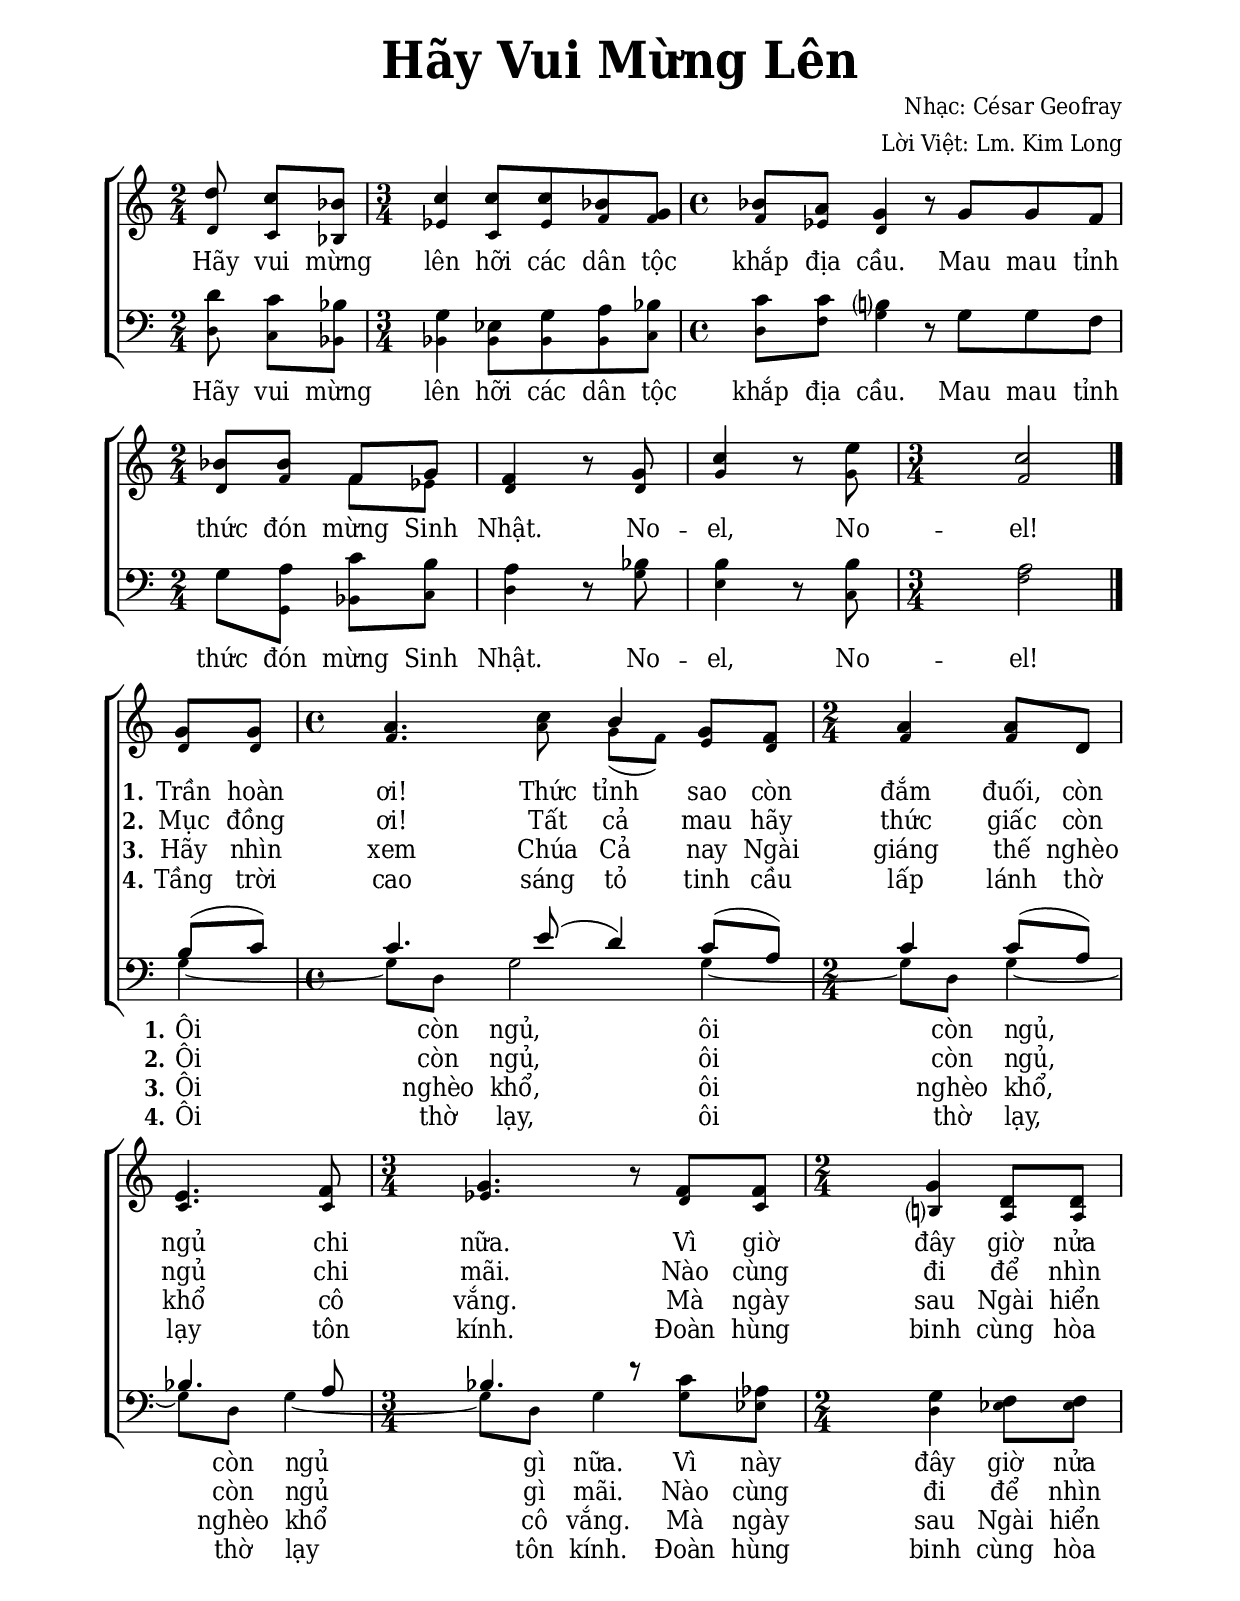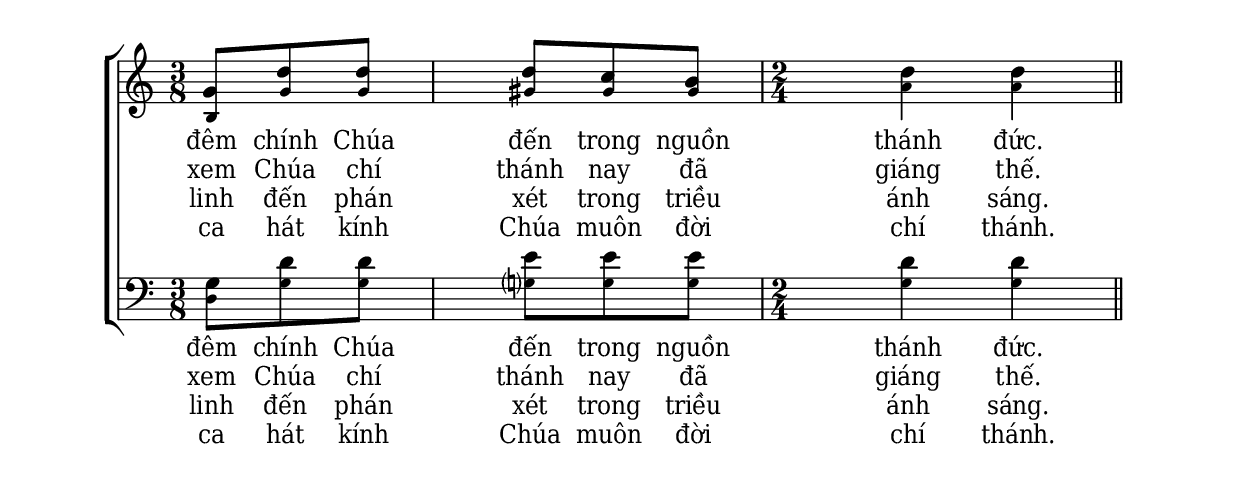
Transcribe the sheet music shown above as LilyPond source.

% Cài đặt chung
\version "2.22.1"
\include "english.ly"

\header {
  title = \markup { \fontsize #3 "Hãy Vui Mừng Lên" }
  composer = "Nhạc: César Geofray"
  arranger = "Lời Việt: Lm. Kim Long"
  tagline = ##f
}

% Nhạc
nhacPhienKhucSop = \relative c'' {
  \override Staff.TimeSignature.break-visibility = #end-of-line-invisible
  \set Staff.printKeyCancellation = ##f
  \set Staff.explicitKeySignatureVisibility = #end-of-line-invisible
  \autoPageBreaksOff
  \partial 4. d8 c bf |
  \time 3/4
  c4 c8 c bf g |
  \time 4/4
  bf a g4 r8 g g f |
  \time 2/4
  bf bf f g |
  f4 r8 g |
  c4 r8 e |
  \time 3/4 c2 \bar "|." \break
  
  g8 g |
  \time 4/4
  a4. c8 b4 g8 f |
  \time 2/4 a4 a8 d, |
  e4. f8 |
  \time 3/4
  g4. r8 f f |
  \time 2/4 g4 d8 d |
  \pageBreak
  
  \time 3/8
  g d' d |
  d c b |
  \time 2/4
  d4 d \bar "||"
}

nhacPhienKhucAlto = \relative c' {
  \override Staff.TimeSignature.break-visibility = #end-of-line-invisible
  \set Staff.printKeyCancellation = ##f
  \set Staff.explicitKeySignatureVisibility = #end-of-line-invisible
  d8 c bf |
  \time 3/4
  ef4 c8 ef f f |
  \time 4/4 f ef d4 r8 g g f |
  \time 2/4
  d f f [ef] |
  d4 r8 d |
  g4 r8 g |
  \time 3/4
  f2
  d8 d |
  \time 4/4
  f4. a8 g (f) e d |
  \time 2/4
  f4 f8 d |
  c4. c8 |
  \time 3/4
  ef4. r8 d c |
  \time 2/4
  b!?4 a8 a |
  \time 3/8
  b g' g |
  gs gs gs |
  \time 2/4 a4 a
}

nhacPhienKhucTenor = \relative c' {
  \override Staff.TimeSignature.break-visibility = #end-of-line-invisible
  \set Staff.printKeyCancellation = ##f
  \set Staff.explicitKeySignatureVisibility = #end-of-line-invisible
  d8 c bf |
  \time 3/4
  g4 ef8 g a bf |
  \time 4/4
  c c b!?4 r8 g g f |
  \time 2/4
  g a c b |
  a4 r8 bf |
  b4 r8 b |
  \time 3/4
  a2
  b8 (c) |
  \time 4/4
  c4. e8 (d4) c8 (a) |
  \time 2/4
  c4 c8 (a) |
  bf4. a8 |
  \time 3/4
  bf4. r8 c af |
  \time 2/4
  g4 f8 f |
  \time 3/8
  g d' d |
  e e e |
  \time 2/4
  d4 d
}

nhacPhienKhucBas = \relative c {
  \override Staff.TimeSignature.break-visibility = #end-of-line-invisible
  \set Staff.printKeyCancellation = ##f
  \set Staff.explicitKeySignatureVisibility = #end-of-line-invisible
  d8 c bf |
  \time 3/4
  bf4 bf8 bf bf c |
  \time 4/4
  d f g4 r8 g g f |
  \time 2/4
  g g, bf c |
  d4 r8 g |
  e4 r8 c |
  \time 3/4
  f2
  g4 ~ |
  \time 4/4
  g8 d g2 g4 ~ |
  \time 2/4
  g8 d g4 ~ |
  g8 d g4 ~ |
  \time 3/4
  g8 d g4 g8 ef |
  \time 2/4
  d4 ef8 ef |
  \time 3/8
  d g g |
  g!? g g |
  \time 2/4 g4 g
}

% Lời
loiPhienKhucSopMot = \lyricmode {
  Hãy vui mừng lên hỡi các dân tộc khắp địa cầu.
  Mau mau tỉnh thức đón mừng Sinh Nhật.
  No -- el, No -- el!
  \set stanza = "1."
  Trần hoàn ơi! Thức tỉnh sao còn đắm đuối,
  còn ngủ chi nữa.
  Vì giờ đây giờ nửa đêm chính Chúa đến trong nguồn thánh đức.
}

loiPhienKhucSopHai = \lyricmode {
  \repeat unfold 23 { _ }
  \set stanza = "2."
  Mục đồng ơi! Tất cả mau hãy thức giấc còn ngủ chi mãi.
  Nào cùng đi để nhìn xem Chúa chí thánh nay đã giáng thế.
}

loiPhienKhucSopBa = \lyricmode {
  \repeat unfold 23 { _ }
  \set stanza = "3."
  Hãy nhìn xem Chúa Cả nay Ngài giáng thế nghèo khổ cô vắng.
  Mà ngày sau Ngài hiển linh đến phán xét trong triều ánh sáng.
}

loiPhienKhucSopBon = \lyricmode {
  \repeat unfold 23 { _ }
  \set stanza = "4."
  Tầng trời cao sáng tỏ tinh cầu lấp lánh thờ lạy tôn kính.
  Đoàn hùng binh cùng hòa ca hát kính Chúa muôn đời chí thánh.
}

loiPhienKhucBasMot = \lyricmode {
  Hãy vui mừng lên hỡi các dân tộc khắp địa cầu.
  Mau mau tỉnh thức đón mừng Sinh Nhật.
  No -- el, No -- el!
  \set stanza = "1."
  Ôi còn ngủ, ôi còn ngủ, còn ngủ gì nữa.
  Vì này đây giờ nửa đêm chính Chúa đến trong nguồn thánh đức.
}

loiPhienKhucBasHai = \lyricmode {
  \repeat unfold 23 { _ }
  \set stanza = "2."
  Ôi còn ngủ, ôi còn ngủ, còn ngủ gì mãi.
  Nào cùng đi để nhìn xem Chúa chí thánh nay đã giáng thế.
}

loiPhienKhucBasBa = \lyricmode {
  \repeat unfold 23 { _ }
  \set stanza = "3."
  Ôi nghèo khổ, ôi nghèo khổ, nghèo khổ cô vắng.
  Mà ngày sau Ngài hiển linh đến phán xét trong triều ánh sáng.
}

loiPhienKhucBasBon = \lyricmode {
  \repeat unfold 23 { _ }
  \set stanza = "4."
  Ôi thờ lạy, ôi thờ lạy, thờ lạy tôn kính.
  Đoàn hùng binh cùng hòa ca hát kính Chúa muôn đời chí thánh.
}

% Dàn trang
\paper {
  #(set-paper-size "a4")
  top-margin = 15\mm
  bottom-margin = 20\mm
  left-margin = 20\mm
  right-margin = 20\mm
  indent = #0
  #(define fonts
    (make-pango-font-tree
      "Deja Vu Serif Condensed"
      "Deja Vu Serif Condensed"
      "Deja Vu Serif Condensed"
      (/ 20 20)))
  print-page-number = #f
  %page-count = #1
  %systems-per-page = 4
}

TongNhip = {
  \key c \major \time 2/4
  \set Timing.beamExceptions = #'()
  \set Timing.baseMoment = #(ly:make-moment 1/4)
}

% Đổi kích thước nốt cho bè phụ
notBePhu =
#(define-music-function (font-size music) (number? ly:music?)
   (for-some-music
     (lambda (m)
       (if (music-is-of-type? m 'rhythmic-event)
           (begin
             (set! (ly:music-property m 'tweaks)
                   (cons `(font-size . ,font-size)
                         (ly:music-property m 'tweaks)))
             #t)
           #f))
     music)
   music)

\score {
  \new ChoirStaff <<
    \new Staff \with {
        \consists "Merge_rests_engraver"
        printPartCombineTexts = ##f
      }
      <<
      \new Voice \TongNhip \partCombine 
        \nhacPhienKhucSop
        \notBePhu -2 { \nhacPhienKhucAlto }
      \new NullVoice = beSop \nhacPhienKhucSop
      \new Lyrics \lyricsto beSop \loiPhienKhucSopMot
      \new Lyrics \lyricsto beSop \loiPhienKhucSopHai
      \new Lyrics \lyricsto beSop \loiPhienKhucSopBa
      \new Lyrics \lyricsto beSop \loiPhienKhucSopBon
      >>
    \new Staff \with {
        \consists "Merge_rests_engraver"
        printPartCombineTexts = ##f
      }
      <<
        \clef "bass"
        \new Voice \TongNhip \partCombine 
        \nhacPhienKhucTenor
        \notBePhu -2 { \nhacPhienKhucBas }
      \new NullVoice = beBas \nhacPhienKhucBas
      \new Lyrics \lyricsto beBas \loiPhienKhucBasMot
      \new Lyrics \lyricsto beBas \loiPhienKhucBasHai
      \new Lyrics \lyricsto beBas \loiPhienKhucBasBa
      \new Lyrics \lyricsto beBas \loiPhienKhucBasBon
    >>
  >>
  \layout {
    \override Lyrics.LyricSpace.minimum-distance = #1.5
    \override Score.BarNumber.break-visibility = ##(#f #f #f)
    \override Score.SpacingSpanner.uniform-stretching = ##t
  }
}
